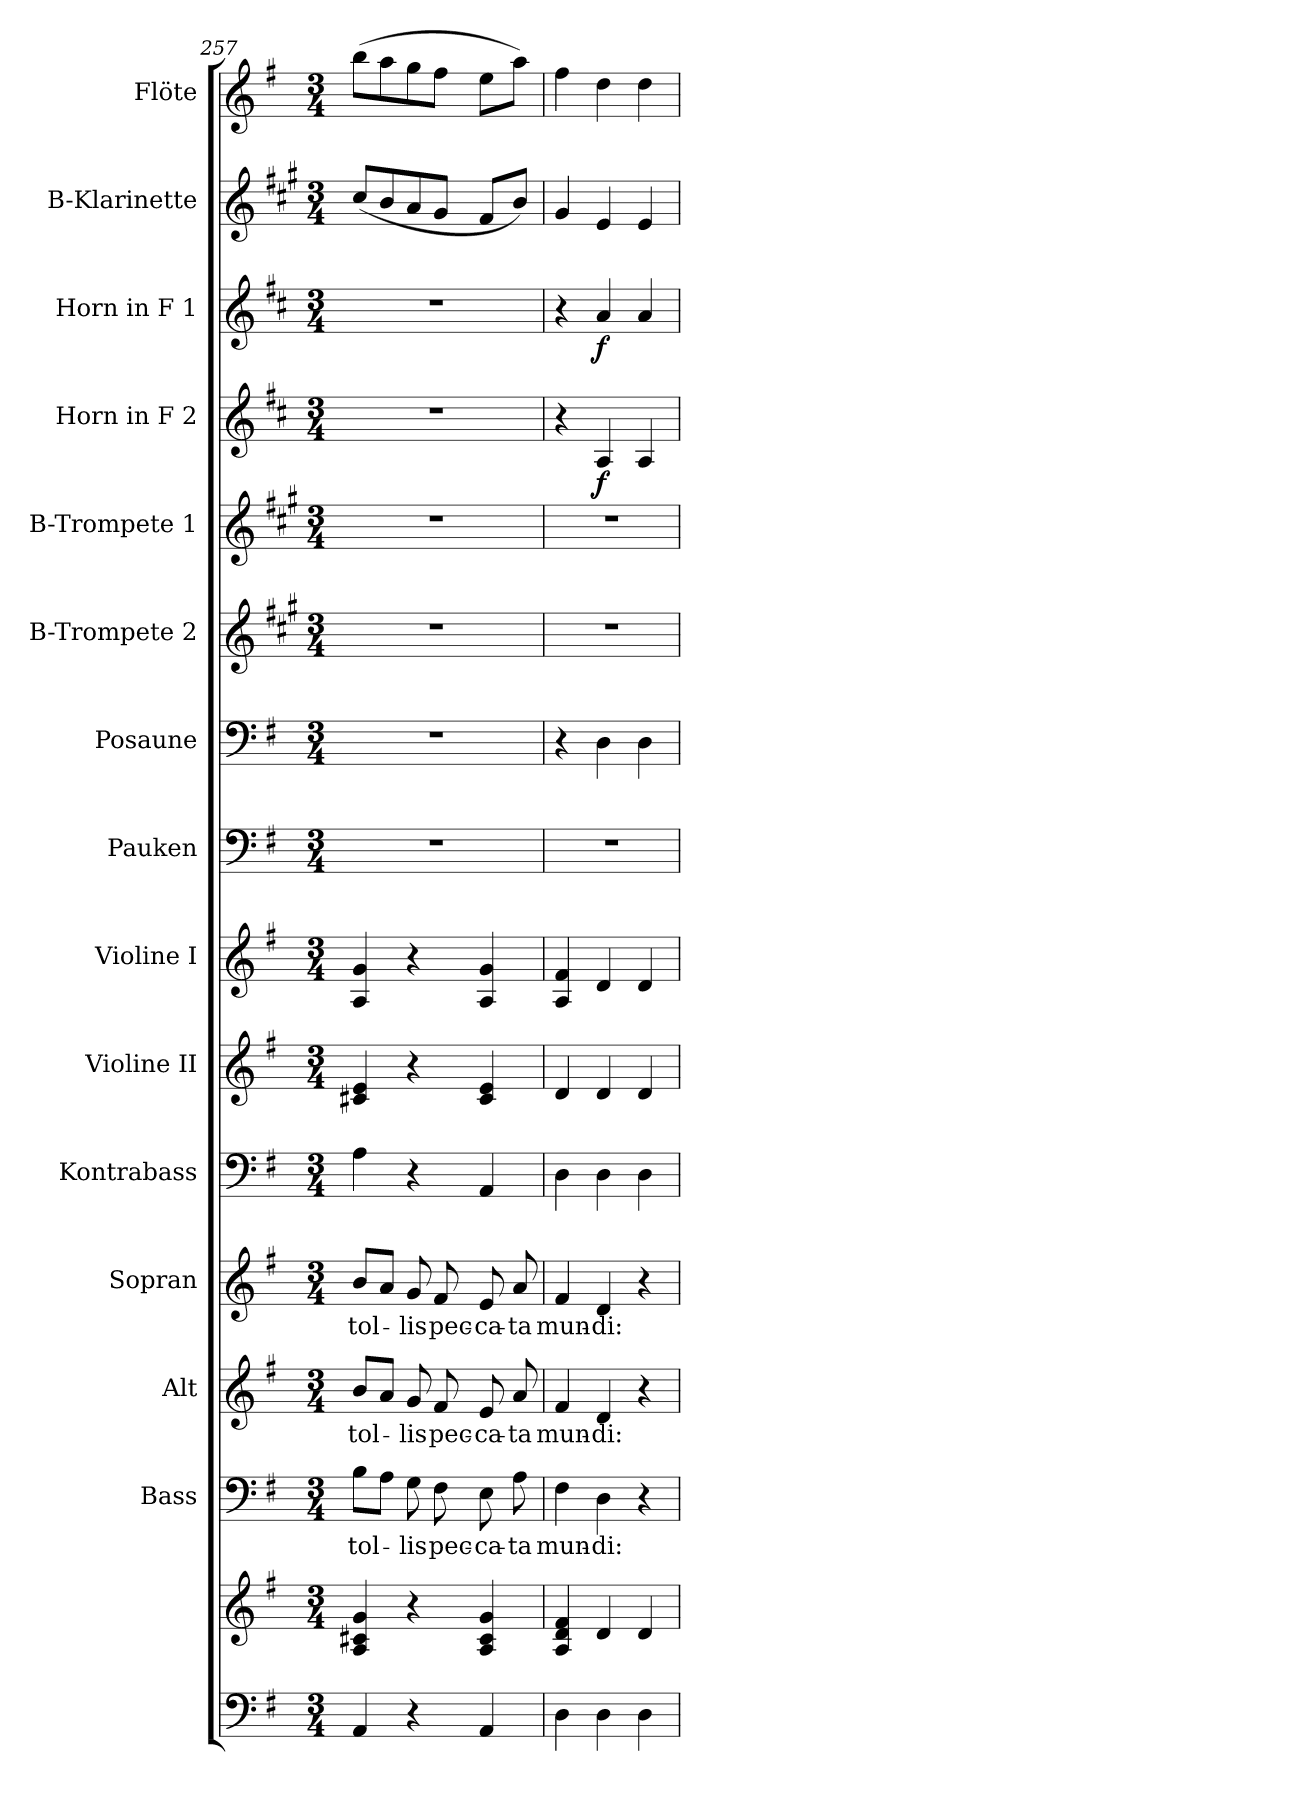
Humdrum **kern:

**kern	**kern	**kern	**text	**kern	**text	**kern	**text	**kern	**kern	**dynam	**kern	**dynam	**kern	**kern	**dynam	**kern	**kern	**kern	**dynam	**kern	**dynam	**kern	**dynam	**kern	**dynam
*part15	*part15	*part14	*part14	*part13	*part13	*part12	*part12	*part11	*part10	*part10	*part9	*part9	*part8	*part7	*part7	*part6	*part5	*part4	*part4	*part3	*part3	*part2	*part2	*part1	*part1
*staff16	*staff15	*staff14	*staff14	*staff13	*staff13	*staff12	*staff12	*staff11	*staff10	*staff10	*staff9	*staff9	*staff8	*staff7	*staff7	*staff6	*staff5	*staff4	*staff4	*staff3	*staff3	*staff2	*staff2	*staff1	*staff1
*	*	*I"Bass	*	*I"Alt	*	*I"Sopran	*	*I"Kontrabass	*I"Violine II	*	*I"Violine I	*	*I"Pauken	*I"Posaune	*	*I"B-Trompete 2	*I"B-Trompete 1	*I"Horn in F 2	*	*I"Horn in F 1	*	*I"B-Klarinette	*	*I"Flöte	*
*	*	*I'B.	*	*I'A.	*	*I'S.	*	*I'Kb.	*I'Vl. II	*	*I'Vl. I	*	*I'Pk.	*I'Pos.	*	*I'B Trp. 2	*I'B Trp. 1	*	*	*	*	*I'B Kl.	*	*I'Fl.	*
*clefF4	*clefG2	*clefF4	*	*clefG2	*	*clefG2	*	*clefF4	*clefG2	*	*clefG2	*	*clefF4	*clefF4	*	*clefG2	*clefG2	*clefG2	*	*clefG2	*	*clefG2	*	*clefG2	*
*	*	*	*	*	*	*	*	*ITrd7c12	*	*	*	*	*	*	*	*ITrd1c2	*ITrd1c2	*ITrd4c7	*	*ITrd4c7	*	*ITrd1c2	*	*	*
*k[f#]	*k[f#]	*k[f#]	*	*k[f#]	*	*k[f#]	*	*k[f#]	*k[f#]	*	*k[f#]	*	*k[f#]	*k[f#]	*	*k[f#]	*k[f#]	*k[f#]	*	*k[f#]	*	*k[f#]	*	*k[f#]	*
*G:	*G:	*G:	*	*G:	*	*G:	*	*G:	*G:	*	*G:	*	*G:	*G:	*	*G:	*G:	*G:	*	*G:	*	*G:	*	*G:	*
*M3/4	*M3/4	*M3/4	*	*M3/4	*	*M3/4	*	*M3/4	*M3/4	*	*M3/4	*	*M3/4	*M3/4	*	*M3/4	*M3/4	*M3/4	*	*M3/4	*	*M3/4	*	*M3/4	*
=257	=257	=257	=257	=257	=257	=257	=257	=257	=257	=257	=257	=257	=257	=257	=257	=257	=257	=257	=257	=257	=257	=257	=257	=257	=257
!	!	!	!LO:LY:b	!	!LO:LY:b	!	!LO:LY:b	!	!	!LO:DY:b	!	!	!	!	!	!	!	!	!	!	!	!	!	!	!
!	!	!	!	!	!	!	!	!	!	!LO:DY:n=1:b	!	!	!	!	!	!	!	!	!	!	!	!	!	!	!
!	!	!	!	!	!	!	!	!	!	!LO:DY:n=2:b	!	!LO:DY:b	!	!	!	!	!	!	!	!	!	!	!	!	!
!	!	!	!	!	!	!	!	!	!	!	!	!LO:DY:n=1:b	!	!	!	!	!	!	!	!	!	!	!	!	!
!	!	!	!	!	!	!	!	!	!	!	!	!LO:DY:n=2:b	!	!	!	!	!	!	!	!	!	!	!LO:DY:b	!	!
!	!	!	!	!	!	!	!	!	!	!	!	!	!	!	!	!	!	!	!	!	!	!	!LO:DY:n=1:b	!	!
!	!	!	!	!	!	!	!	!	!	!	!	!	!	!	!	!	!	!	!	!	!	!	!LO:DY:n=2:b	!	!LO:DY:b
!	!	!	!	!	!	!	!	!	!	!	!	!	!	!	!	!	!	!	!	!	!	!	!	!	!LO:DY:n=1:b
!	!	!	!	!	!	!	!	!	!	!	!	!	!	!	!	!	!	!	!	!	!	!	!	!	!LO:DY:n=2:b
4AA/	4A/ 4c#X/ 4g/	8B\L	tol-	8b/L	tol-	8b/L	tol-	4AA\	4c#X/ 4e/	p other-dynamics f	4A/ 4g/	p other-dynamics f	2.r	2.r	.	2.r	2.r	2.r	.	2.r	.	(<8b/L	p other-dynamics f	(>8bb\L	p other-dynamics f
.	.	8A\J	.	8a/J	.	8a/J	.	.	.	.	.	.	.	.	.	.	.	.	.	.	.	8a/	.	8aa\	.
!	!	!	!LO:LY:b	!	!LO:LY:b	!	!LO:LY:b	!	!	!	!	!	!	!	!	!	!	!	!	!	!	!	!	!	!
4r	4r	8G\	-lis	8g/	-lis	8g/	-lis	4r	4r	.	4r	.	.	.	.	.	.	.	.	.	.	8g/	.	8gg\	.
!	!	!	!LO:LY:b	!	!LO:LY:b	!	!LO:LY:b	!	!	!	!	!	!	!	!	!	!	!	!	!	!	!	!	!	!
.	.	8F#\	pec-	8f#/	pec-	8f#/	pec-	.	.	.	.	.	.	.	.	.	.	.	.	.	.	8f#/J	.	8ff#\J	.
!	!	!	!LO:LY:b	!	!LO:LY:b	!	!LO:LY:b	!	!	!	!	!	!	!	!	!	!	!	!	!	!	!	!	!	!
4AA/	4A/ 4c#/ 4g/	8E\	-ca-	8e/	-ca-	8e/	-ca-	4AAA/	4c#/ 4e/	.	4A/ 4g/	.	.	.	.	.	.	.	.	.	.	8e/L	.	8ee\L	.
!	!	!	!LO:LY:b	!	!LO:LY:b	!	!LO:LY:b	!	!	!	!	!	!	!	!	!	!	!	!	!	!	!	!	!	!
.	.	8A\	-ta	8a/	-ta	8a/	-ta	.	.	.	.	.	.	.	.	.	.	.	.	.	.	8a/J)	.	8aa\J)	.
=258	=258	=258	=258	=258	=258	=258	=258	=258	=258	=258	=258	=258	=258	=258	=258	=258	=258	=258	=258	=258	=258	=258	=258	=258	=258
!	!	!	!LO:LY:b	!	!LO:LY:b	!	!LO:LY:b	!	!	!	!	!	!	!	!	!	!	!	!	!	!	!	!	!	!
4D\	4A/ 4d/ 4f#/	4F#\	mun-	4f#/	mun-	4f#/	mun-	4DD\	4d/	.	4A/ 4f#/	.	2.r	4r	.	2.r	2.r	4r	.	4r	.	4f#/	.	4ff#\	.
!	!	!	!LO:LY:b	!	!LO:LY:b	!	!LO:LY:b	!	!	!	!	!	!	!	!LO:DY:b	!	!	!	!	!	!	!	!	!	!
!	!	!	!	!	!	!	!	!	!	!	!	!	!	!	!LO:DY:n=1:b	!	!	!	!	!	!	!	!	!	!
!	!	!	!	!	!	!	!	!	!	!	!	!	!	!	!LO:DY:n=2:b	!	!	!	!LO:DY:b	!	!LO:DY:b	!	!	!	!
4D\	4d/	4D\	-di:	4d/	-di:	4d/	-di:	4DD\	4d/	.	4d/	.	.	4D\	p other-dynamics f	.	.	4D/	f	4d/	f	4d/	.	4dd\	.
4D\	4d/	4r	.	4r	.	4r	.	4DD\	4d/	.	4d/	.	.	4D\	.	.	.	4D/	.	4d/	.	4d/	.	4dd\	.
=	=	=	=	=	=	=	=	=	=	=	=	=	=	=	=	=	=	=	=	=	=	=	=	=	=
*-	*-	*-	*-	*-	*-	*-	*-	*-	*-	*-	*-	*-	*-	*-	*-	*-	*-	*-	*-	*-	*-	*-	*-	*-	*-
